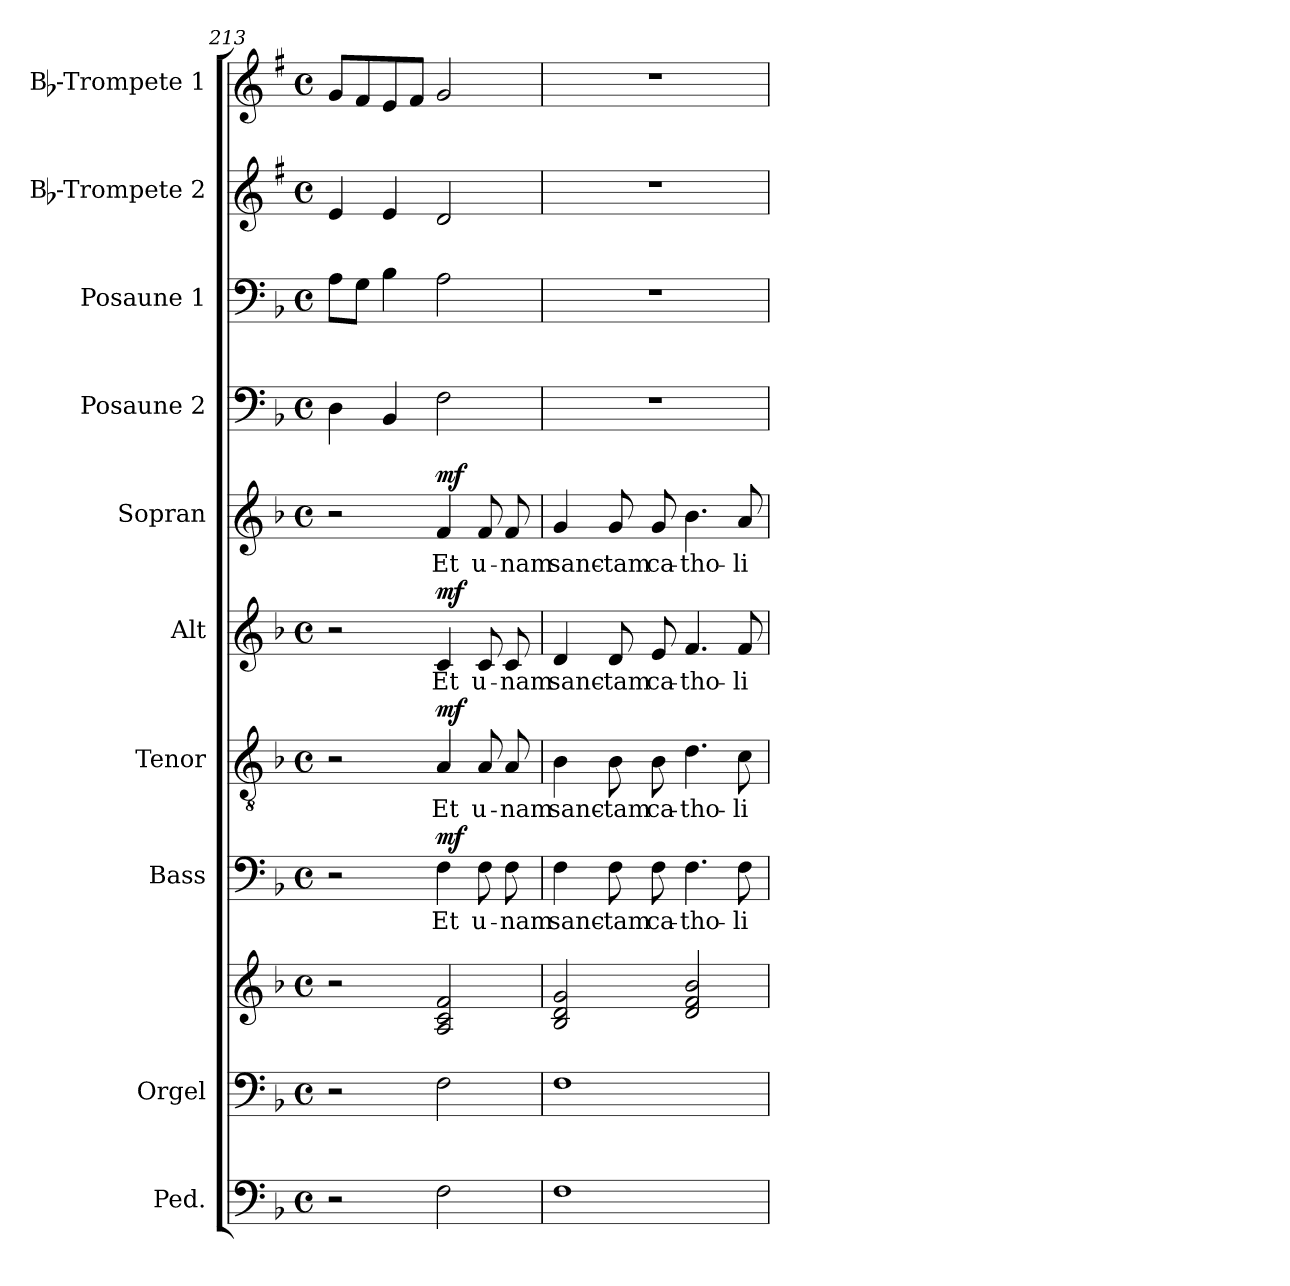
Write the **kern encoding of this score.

**kern	**kern	**kern	**dynam	**kern	**text	**dynam	**kern	**text	**dynam	**kern	**text	**dynam	**kern	**text	**dynam	**kern	**kern	**kern	**kern
*part10	*part9	*part9	*part9	*part8	*part8	*part8	*part7	*part7	*part7	*part6	*part6	*part6	*part5	*part5	*part5	*part4	*part3	*part2	*part1
*staff11	*staff10	*staff9	*staff9/10	*staff8	*staff8	*staff8	*staff7	*staff7	*staff7	*staff6	*staff6	*staff6	*staff5	*staff5	*staff5	*staff4	*staff3	*staff2	*staff1
*I"Ped.	*I"Orgel	*	*	*I"Bass	*	*	*I"Tenor	*	*	*I"Alt	*	*	*I"Sopran	*	*	*I"Posaune 2	*I"Posaune 1	*I"Bb-Trompete 2	*I"Bb-Trompete 1
*	*I'Org.	*	*	*I'B.	*	*	*I'T.	*	*	*I'A.	*	*	*I'S.	*	*	*I'Pos. 2	*I'Pos. 1	*I'Bb Trp. 2	*I'Bb Trp. 1
*clefF4	*clefF4	*clefG2	*	*clefF4	*	*	*clefGv2	*	*	*clefG2	*	*	*clefG2	*	*	*clefF4	*clefF4	*clefG2	*clefG2
*ITrd7c12	*	*	*	*	*	*	*	*	*	*	*	*	*	*	*	*	*	*ITrd1c2	*ITrd1c2
*k[b-]	*k[b-]	*k[b-]	*	*k[b-]	*	*	*k[b-]	*	*	*k[b-]	*	*	*k[b-]	*	*	*k[b-]	*k[b-]	*k[b-]	*k[b-]
*F:	*F:	*F:	*	*F:	*	*	*F:	*	*	*F:	*	*	*F:	*	*	*F:	*F:	*F:	*F:
*M4/4	*M4/4	*M4/4	*	*M4/4	*	*	*M4/4	*	*	*M4/4	*	*	*M4/4	*	*	*M4/4	*M4/4	*M4/4	*M4/4
*met(c)	*met(c)	*met(c)	*	*met(c)	*	*	*met(c)	*	*	*met(c)	*	*	*met(c)	*	*	*met(c)	*met(c)	*met(c)	*met(c)
=213	=213	=213	=213	=213	=213	=213	=213	=213	=213	=213	=213	=213	=213	=213	=213	=213	=213	=213	=213
2r	2r	2r	.	2r	.	.	2r	.	.	2r	.	.	2r	.	.	4D\	8A\L	4d/	8f/L
.	.	.	.	.	.	.	.	.	.	.	.	.	.	.	.	.	8G\J	.	8e/
.	.	.	.	.	.	.	.	.	.	.	.	.	.	.	.	4BB-/	4B-\	4d/	8d/
.	.	.	.	.	.	.	.	.	.	.	.	.	.	.	.	.	.	.	8e/J
!	!	!	!LO:DY:b	!	!LO:LY:b	!	!	!LO:LY:b	!	!	!LO:LY:b	!	!	!LO:LY:b	!	!	!	!	!
!	!	!	!LO:DY:n=1:b	!	!	!LO:DY:a	!	!	!LO:DY:a	!	!	!LO:DY:a	!	!	!LO:DY:a	!	!	!	!
2FF\	2F\	2A/ 2c/ 2f/	mf mf	4F\	Et	mf	4A/	Et	mf	4c/	Et	mf	4f/	Et	mf	2F\	2A\	2c/	2f/
!	!	!	!	!	!LO:LY:b	!	!	!LO:LY:b	!	!	!LO:LY:b	!	!	!LO:LY:b	!	!	!	!	!
.	.	.	.	8F\	u-	.	8A/	u-	.	8c/	u-	.	8f/	u-	.	.	.	.	.
!	!	!	!	!	!LO:LY:b	!	!	!LO:LY:b	!	!	!LO:LY:b	!	!	!LO:LY:b	!	!	!	!	!
.	.	.	.	8F\	-nam	.	8A/	-nam	.	8c/	-nam	.	8f/	-nam	.	.	.	.	.
=214	=214	=214	=214	=214	=214	=214	=214	=214	=214	=214	=214	=214	=214	=214	=214	=214	=214	=214	=214
!	!	!	!	!	!LO:LY:b	!	!	!LO:LY:b	!	!	!LO:LY:b	!	!	!LO:LY:b	!	!	!	!	!
1FF	1F	2B-/ 2d/ 2g/	.	4F\	sanc-	.	4B-\	sanc-	.	4d/	sanc-	.	4g/	sanc-	.	1r	1r	1r	1r
!	!	!	!	!	!LO:LY:b	!	!	!LO:LY:b	!	!	!LO:LY:b	!	!	!LO:LY:b	!	!	!	!	!
.	.	.	.	8F\	-tam	.	8B-\	-tam	.	8d/	-tam	.	8g/	-tam	.	.	.	.	.
!	!	!	!	!	!LO:LY:b	!	!	!LO:LY:b	!	!	!LO:LY:b	!	!	!LO:LY:b	!	!	!	!	!
.	.	.	.	8F\	ca-	.	8B-\	ca-	.	8e/	ca-	.	8g/	ca-	.	.	.	.	.
!	!	!	!	!	!LO:LY:b	!	!	!LO:LY:b	!	!	!LO:LY:b	!	!	!LO:LY:b	!	!	!	!	!
.	.	2d/ 2f/ 2b-/	.	4.F\	-tho-	.	4.d\	-tho-	.	4.f/	-tho-	.	4.b-\	-tho-	.	.	.	.	.
!	!	!	!	!	!LO:LY:b	!	!	!LO:LY:b	!	!	!LO:LY:b	!	!	!LO:LY:b	!	!	!	!	!
.	.	.	.	8F\	-li-	.	8c\	-li-	.	8f/	-li-	.	8a/	-li-	.	.	.	.	.
=	=	=	=	=	=	=	=	=	=	=	=	=	=	=	=	=	=	=	=
*-	*-	*-	*-	*-	*-	*-	*-	*-	*-	*-	*-	*-	*-	*-	*-	*-	*-	*-	*-
